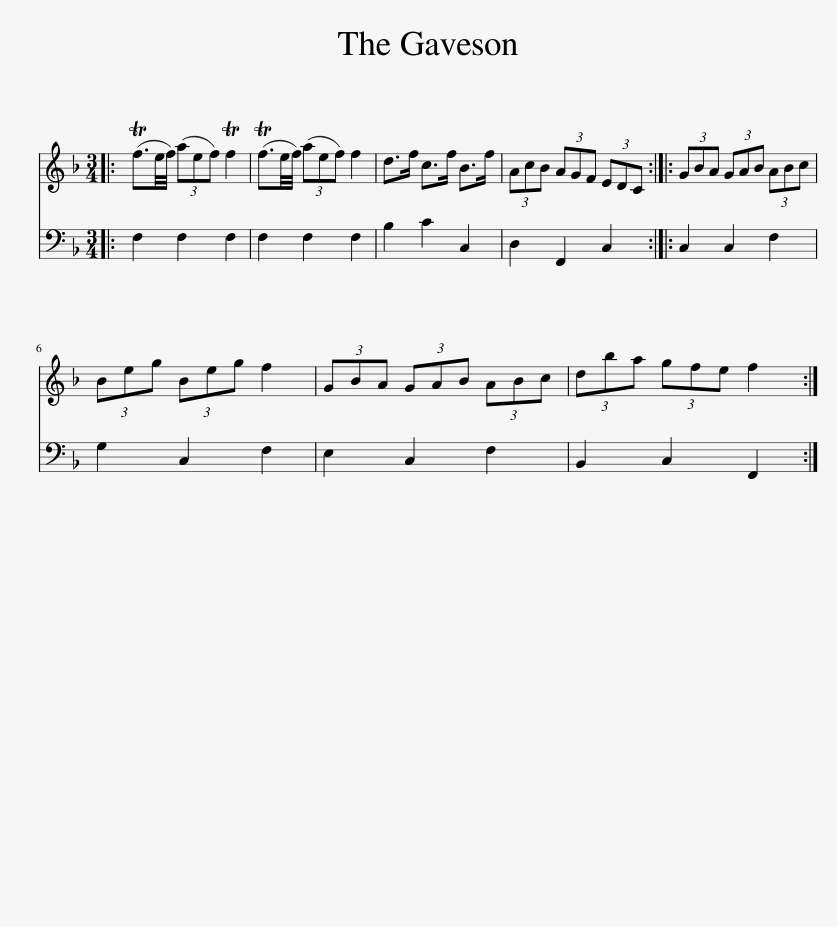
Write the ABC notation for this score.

X:1
%%score 1 2
L:1/8
M:3/4
I:linebreak $
K:F
V:1 treble
V:2 bass
V:1
|: (Tf3/2e/4f/4) (3(aef) Tf2 | (Tf3/2e/4f/4) (3(aef) f2 | d>f c>f B>f | (3AcB (3AGF (3EDC :: (3GBA (3GAB (3ABc |$ %5
 (3Beg (3Beg f2 | (3GBA (3GAB (3ABc | (3dba (3gfe f2 :| %8
V:2
|: F,2 F,2 F,2 | F,2 F,2 F,2 | B,2 C2 C,2 | D,2 F,,2 C,2 :: C,2 C,2 F,2 |$ %5
 G,2 C,2 F,2 | E,2 C,2 F,2 | B,,2 C,2 F,,2 :| %8
